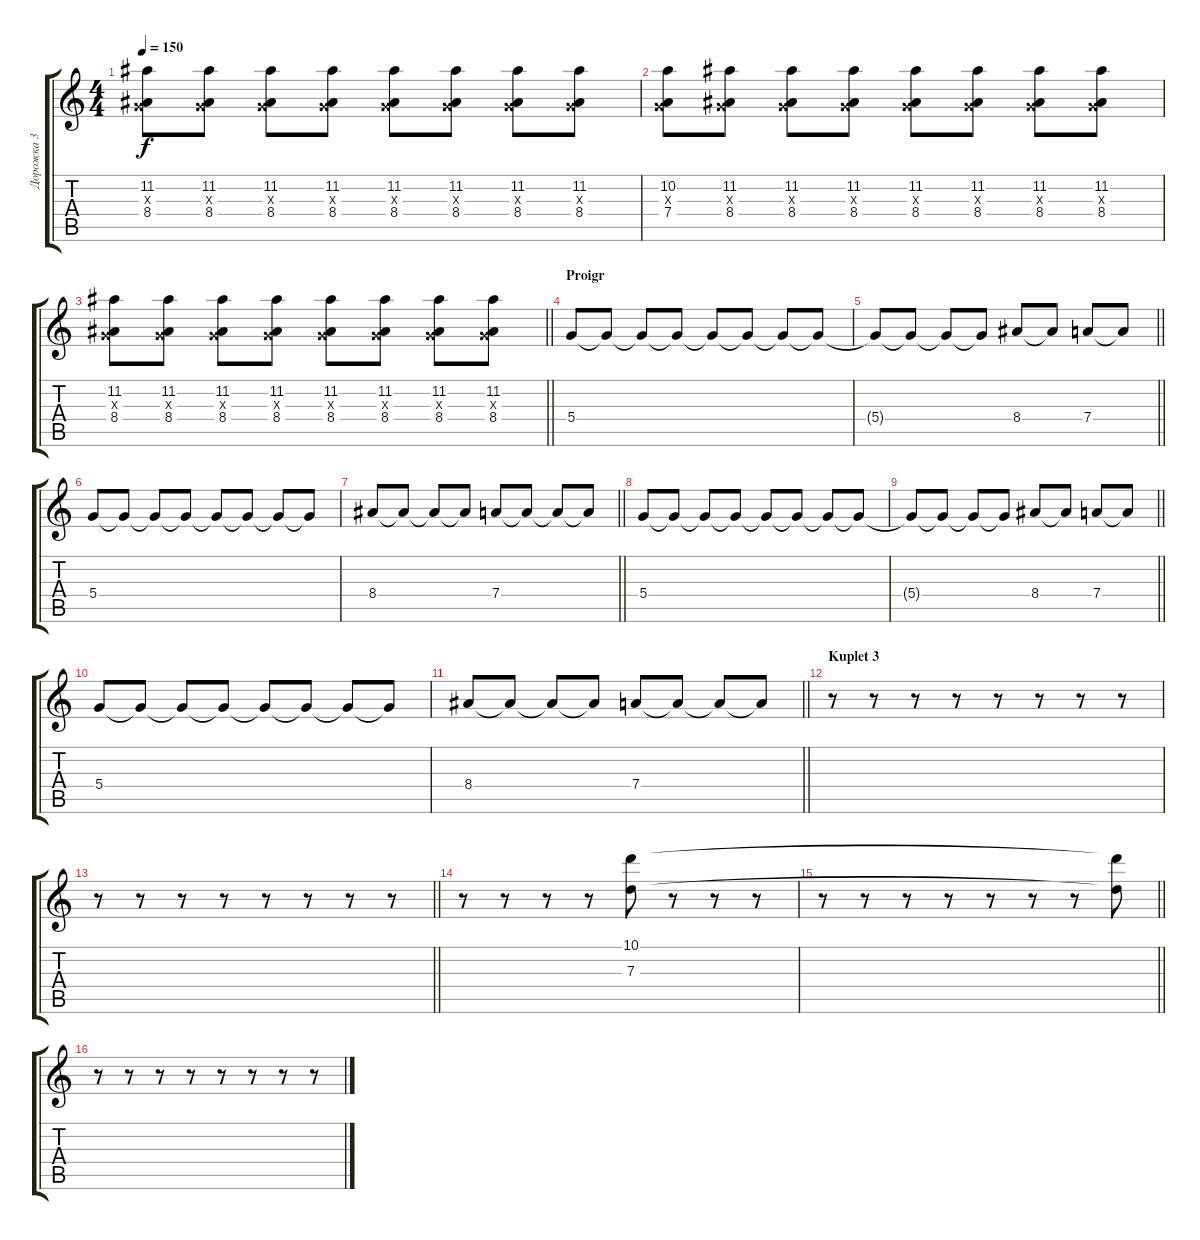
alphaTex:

\track ("Дорожка 3" "Дорожка 3") {instrument acousticguitarsteel}
\staff {score tabs}
\tuning (E4 B3 G3 D3 A2 E2) {hide}
\ts (4 4)
\tempo 150
\clef g2
\ks c
(11.2 0.3{x} 8.4).8{dy f} (11.2 0.3{x} 8.4).8 (11.2 0.3{x} 8.4).8 (11.2 0.3{x} 8.4).8 (11.2 0.3{x} 8.4).8 (11.2 0.3{x} 8.4).8 (11.2 0.3{x} 8.4).8 (11.2 0.3{x} 8.4).8 |
(10.2 0.3{x} 7.4).8 (11.2 0.3{x} 8.4).8 (11.2 0.3{x} 8.4).8 (11.2 0.3{x} 8.4).8 (11.2 0.3{x} 8.4).8 (11.2 0.3{x} 8.4).8 (11.2 0.3{x} 8.4).8 (11.2 0.3{x} 8.4).8 |
\barLineRight lightlight
(11.2 0.3{x} 8.4).8 (11.2 0.3{x} 8.4).8 (11.2 0.3{x} 8.4).8 (11.2 0.3{x} 8.4).8 (11.2 0.3{x} 8.4).8 (11.2 0.3{x} 8.4).8 (11.2 0.3{x} 8.4).8 (11.2 0.3{x} 8.4).8 |
\section ("" "Proigr")
5.4.8 5.4{t}.8 5.4{t}.8 5.4{t}.8 5.4{t}.8 5.4{t}.8 5.4{t}.8 5.4{t}.8 |
\barLineRight lightlight
5.4{t}.8 5.4{t}.8 5.4{t}.8 5.4{t}.8 8.4.8 8.4{t}.8 7.4.8 7.4{t}.8 |
5.4.8 5.4{t}.8 5.4{t}.8 5.4{t}.8 5.4{t}.8 5.4{t}.8 5.4{t}.8 5.4{t}.8 |
\barLineRight lightlight
8.4.8 8.4{t}.8 8.4{t}.8 8.4{t}.8 7.4.8 7.4{t}.8 7.4{t}.8 7.4{t}.8 |
5.4.8 5.4{t}.8 5.4{t}.8 5.4{t}.8 5.4{t}.8 5.4{t}.8 5.4{t}.8 5.4{t}.8 |
\barLineRight lightlight
5.4{t}.8 5.4{t}.8 5.4{t}.8 5.4{t}.8 8.4.8 8.4{t}.8 7.4.8 7.4{t}.8 |
5.4.8 5.4{t}.8 5.4{t}.8 5.4{t}.8 5.4{t}.8 5.4{t}.8 5.4{t}.8 5.4{t}.8 |
\barLineRight lightlight
8.4.8 8.4{t}.8 8.4{t}.8 8.4{t}.8 7.4.8 7.4{t}.8 7.4{t}.8 7.4{t}.8 |
\section ("" "Kuplet 3")
r.8 r.8 r.8 r.8 r.8 r.8 r.8 r.8 |
\barLineRight lightlight
r.8 r.8 r.8 r.8 r.8 r.8 r.8 r.8 |
r.8 r.8 r.8 r.8 (10.1 7.3).8 r.8 r.8 r.8 |
\barLineRight lightlight
r.8 r.8 r.8 r.8 r.8 r.8 r.8 (10.1{t} 7.3{t}).8 |
r.8 r.8 r.8 r.8 r.8 r.8 r.8 r.8
